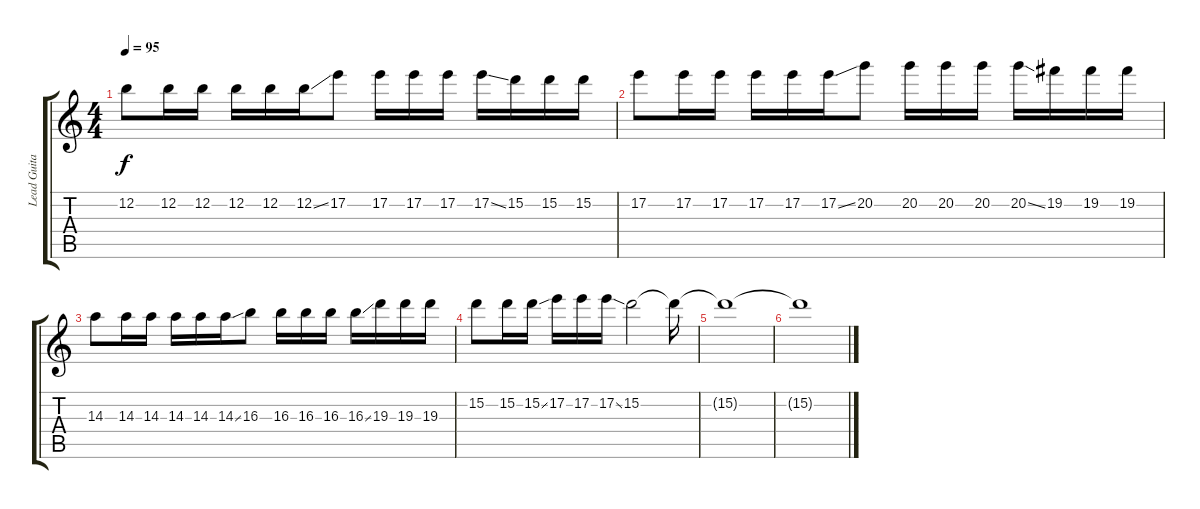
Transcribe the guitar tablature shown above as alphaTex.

\track ("Lead Guitar" "Lead Guita") {instrument acousticguitarsteel}
\staff {score tabs}
\tuning (E4 B3 G3 D3 A2 E2) {hide}
\ts (4 4)
\tempo 95
\clef g2
\ks c
12.2.8{dy f} 12.2.16 12.2.16 12.2.16 12.2.16 12.2{ss}.16 17.2.8 17.2.16 17.2.16 17.2.16 17.2{ss}.16 15.2.16 15.2.16 15.2.16 |
17.2.8 17.2.16 17.2.16 17.2.16 17.2.16 17.2{ss}.16 20.2.8 20.2.16 20.2.16 20.2.16 20.2{ss}.16 19.2.16 19.2.16 19.2.16 |
14.3.8 14.3.16 14.3.16 14.3.16 14.3.16 14.3{ss}.16 16.3.8 16.3.16 16.3.16 16.3.16 16.3{ss}.16 19.3.16 19.3.16 19.3.16 |
15.2.8 15.2.16 15.2{ss}.16 17.2.16 17.2.16 17.2{ss}.16 15.2.2 15.2{t}.16 |
15.2{t}.1 |
15.2{t}.1
